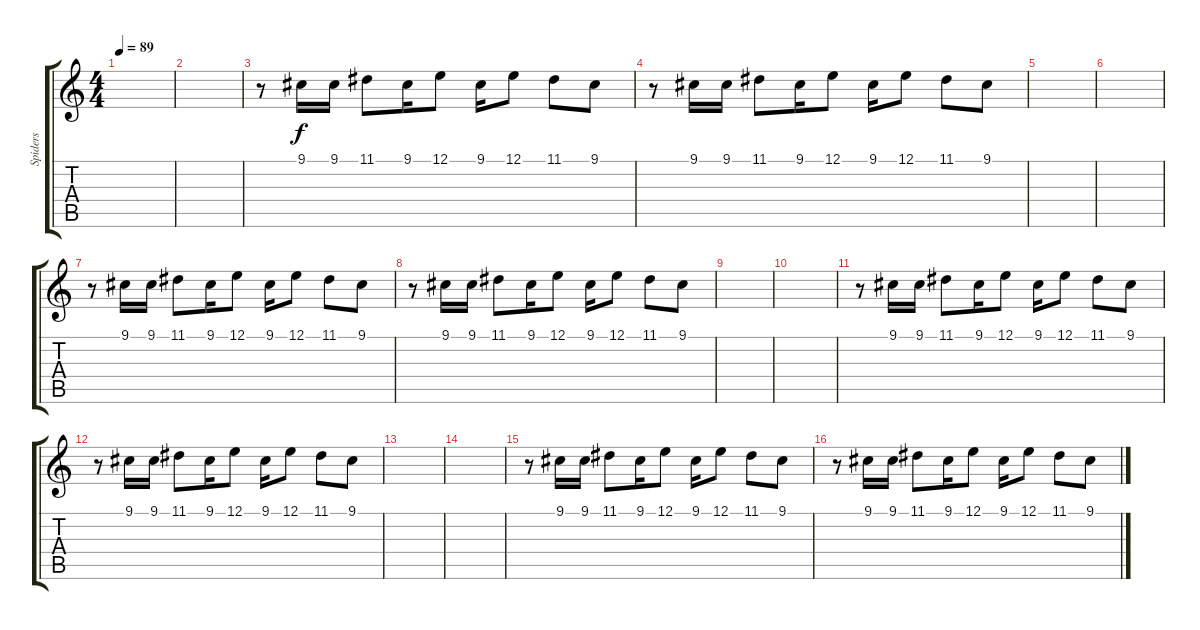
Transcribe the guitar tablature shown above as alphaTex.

\track ("Spiders" "Spiders") {instrument fx4atmosphere}
\staff {score tabs}
\tuning (E4 B3 G3 D3 A2 E2) {hide}
\ts (4 4)
\tempo 89
\clef g2
\ks c
|
|
r.8{volume 16 instrument pizzicatostrings} 9.1.16 9.1.16 11.1.8 9.1.16 12.1.8 9.1.16 12.1.8 11.1.8 9.1.8 |
r.8{volume 16 instrument pizzicatostrings} 9.1.16 9.1.16 11.1.8 9.1.16 12.1.8 9.1.16 12.1.8 11.1.8 9.1.8 |
|
|
r.8{volume 16 instrument pizzicatostrings} 9.1.16 9.1.16 11.1.8 9.1.16 12.1.8 9.1.16 12.1.8 11.1.8 9.1.8 |
r.8{volume 16 instrument pizzicatostrings} 9.1.16 9.1.16 11.1.8 9.1.16 12.1.8 9.1.16 12.1.8 11.1.8 9.1.8 |
|
|
r.8{volume 16 instrument pizzicatostrings} 9.1.16 9.1.16 11.1.8 9.1.16 12.1.8 9.1.16 12.1.8 11.1.8 9.1.8 |
r.8{volume 16 instrument pizzicatostrings} 9.1.16 9.1.16 11.1.8 9.1.16 12.1.8 9.1.16 12.1.8 11.1.8 9.1.8 |
|
|
r.8{volume 16 instrument pizzicatostrings} 9.1.16 9.1.16 11.1.8 9.1.16 12.1.8 9.1.16 12.1.8 11.1.8 9.1.8 |
r.8{volume 16 instrument pizzicatostrings} 9.1.16 9.1.16 11.1.8 9.1.16 12.1.8 9.1.16 12.1.8 11.1.8 9.1.8
